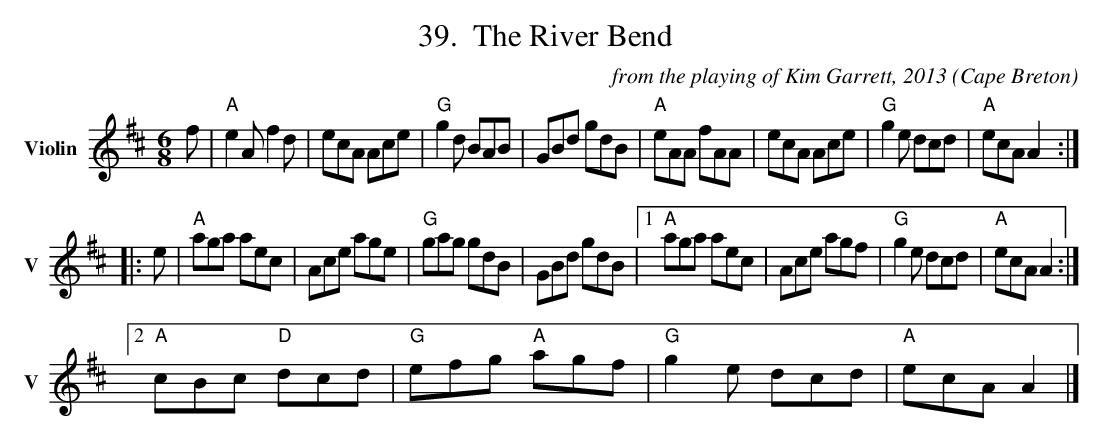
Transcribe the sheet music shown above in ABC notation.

X:1
T:River Bend, The
C:from the playing of Kim Garrett, 2013
O:Cape Breton
M:6/8
L:1/8
%%score 1 | 2
K:D
V:1 name=Violin sname=V
f|"A"e2A f2d|ecA Ace|"G"g2d BAB|GBd gdB|"A"eAA fAA|ecA Ace|"G"g2e dcd|"A"ecA A2:|!
|:e|"A"aga aec|Ace age|"G"gag gdB|GBd gdB|[1"A"aga aec|Ace agf|"G"g2e dcd|"A"ecA A2:|!
[2"A"cBc "D"dcd|"G"efg "A"agf|"G"g2e dcd|"A"ecAA2|]
V:C clef=bass middle=D name=Cello sname=C
E|A3D3|C3A,2E|G3D3|B,3G,2E,|A3D3|C3A,2E|G3D3|C3A,2:|
|:E|C3A,3|C3E3|B,3G,3|B,3D3|[1C3A,3|C3E3|B,3G,3|A,3C2:|
[2C3D3|B,3C3|G,3D3|C3A,2|]
